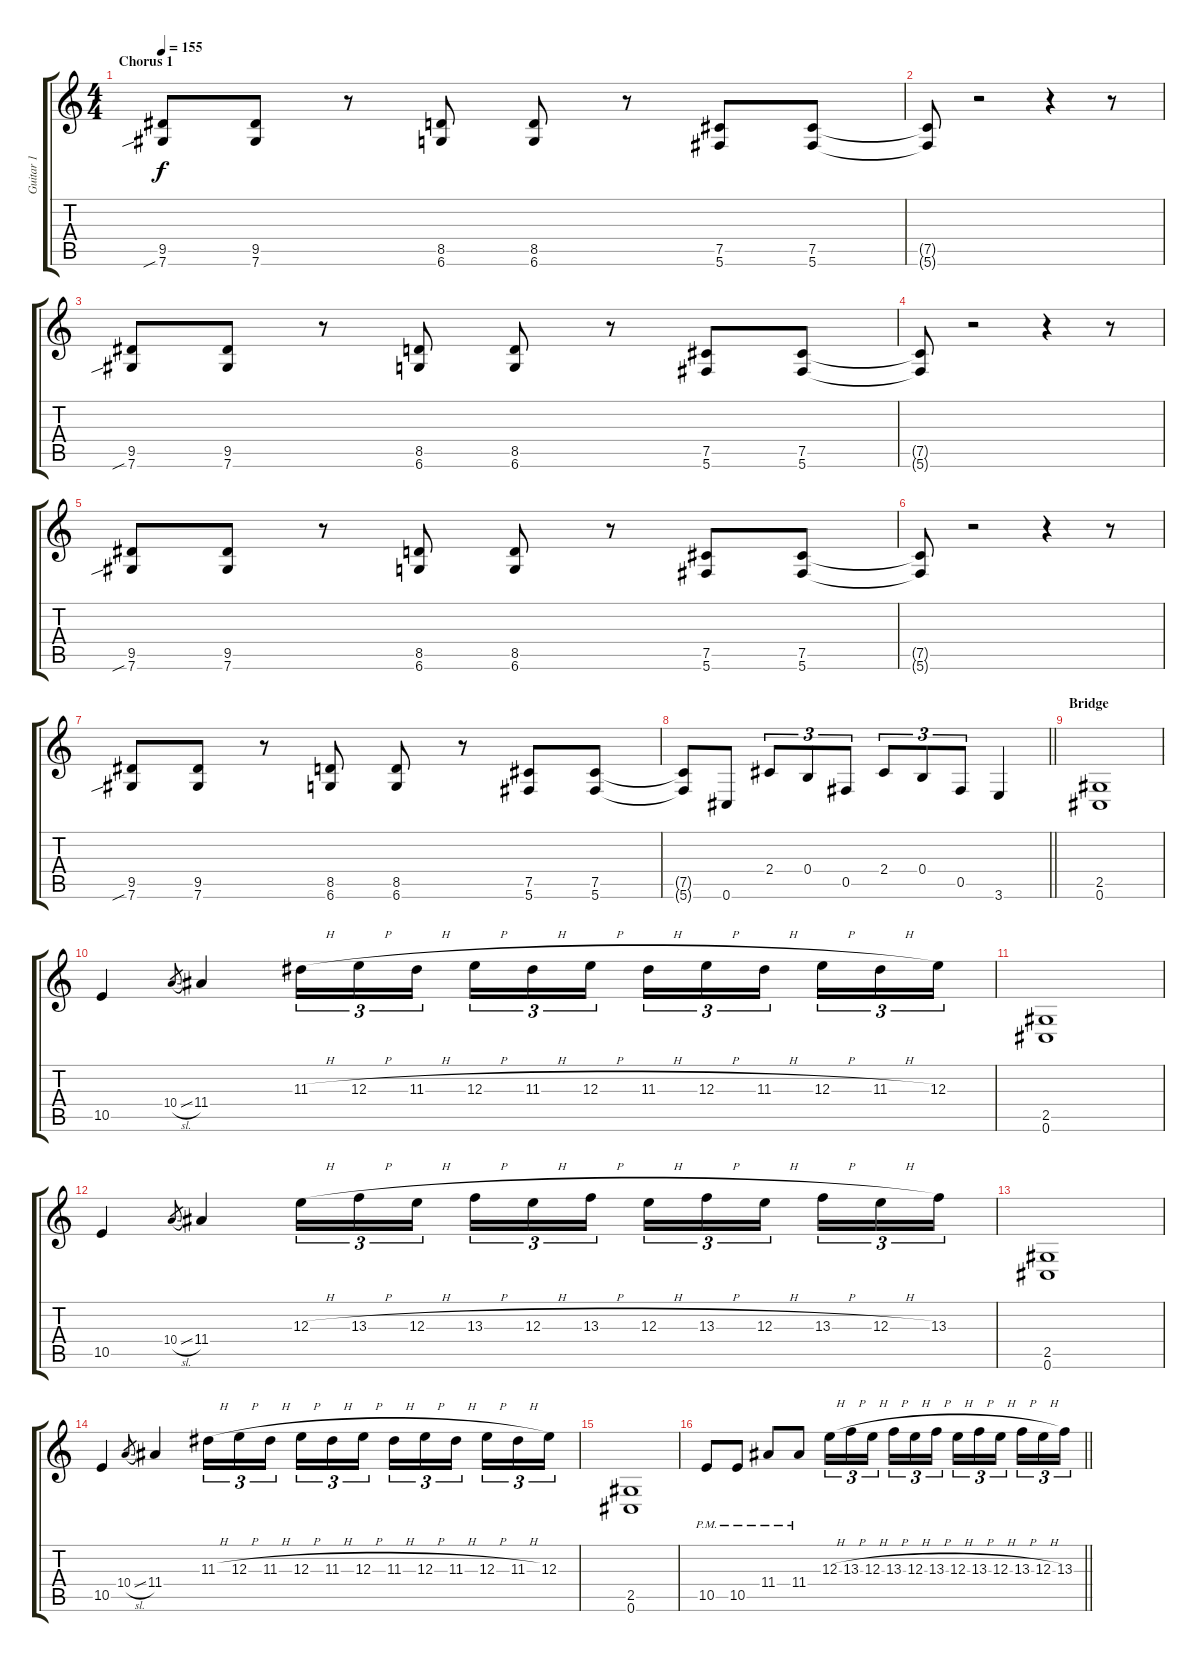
\track ("Guitar 1" "Guitar 1") {instrument distortionguitar}
\staff {score tabs}
\tuning (Db4 Ab3 E3 B2 Gb2 Db2) {hide}
\ts (4 4)
\section ("" "Chorus 1")
\tempo 155
\clef g2
\ks c
(9.5 7.6{sib}).8{dy f} (9.5 7.6).8 r.8 (8.5 6.6).8 (8.5 6.6).8 r.8 (7.5 5.6).8 (7.5 5.6).8 |
(7.5{t} 5.6{t}).8 r.2 r.4 r.8 |
(9.5 7.6{sib}).8 (9.5 7.6).8 r.8 (8.5 6.6).8 (8.5 6.6).8 r.8 (7.5 5.6).8 (7.5 5.6).8 |
(7.5{t} 5.6{t}).8 r.2 r.4 r.8 |
(9.5 7.6{sib}).8 (9.5 7.6).8 r.8 (8.5 6.6).8 (8.5 6.6).8 r.8 (7.5 5.6).8 (7.5 5.6).8 |
(7.5{t} 5.6{t}).8 r.2 r.4 r.8 |
(9.5 7.6{sib}).8 (9.5 7.6).8 r.8 (8.5 6.6).8 (8.5 6.6).8 r.8 (7.5 5.6).8 (7.5 5.6).8 |
\barLineRight lightlight
(7.5{t} 5.6{t}).8 0.6.8 2.4.8{tu (3 2)} 0.4.8{tu (3 2)} 0.5.8{tu (3 2)} 2.4.8{tu (3 2)} 0.4.8{tu (3 2)} 0.5.8{tu (3 2)} 3.6.4 |
\section ("" "Bridge")
(2.5 0.6).1 |
10.5.4 10.4{sl}.8{gr} 11.4.4 11.3{h}.16{tu (3 2)} 12.3{h}.16{tu (3 2)} 11.3{h}.16{tu (3 2)} 12.3{h}.16{tu (3 2)} 11.3{h}.16{tu (3 2)} 12.3{h}.16{tu (3 2)} 11.3{h}.16{tu (3 2)} 12.3{h}.16{tu (3 2)} 11.3{h}.16{tu (3 2)} 12.3{h}.16{tu (3 2)} 11.3{h}.16{tu (3 2)} 12.3.16{tu (3 2)} |
(2.5 0.6).1 |
10.5.4 10.4{sl}.8{gr} 11.4.4 12.3{h}.16{tu (3 2)} 13.3{h}.16{tu (3 2)} 12.3{h}.16{tu (3 2)} 13.3{h}.16{tu (3 2)} 12.3{h}.16{tu (3 2)} 13.3{h}.16{tu (3 2)} 12.3{h}.16{tu (3 2)} 13.3{h}.16{tu (3 2)} 12.3{h}.16{tu (3 2)} 13.3{h}.16{tu (3 2)} 12.3{h}.16{tu (3 2)} 13.3.16{tu (3 2)} |
(2.5 0.6).1 |
10.5.4 10.4{sl}.8{gr} 11.4.4 11.3{h}.16{tu (3 2)} 12.3{h}.16{tu (3 2)} 11.3{h}.16{tu (3 2)} 12.3{h}.16{tu (3 2)} 11.3{h}.16{tu (3 2)} 12.3{h}.16{tu (3 2)} 11.3{h}.16{tu (3 2)} 12.3{h}.16{tu (3 2)} 11.3{h}.16{tu (3 2)} 12.3{h}.16{tu (3 2)} 11.3{h}.16{tu (3 2)} 12.3.16{tu (3 2)} |
(2.5 0.6).1 |
\barLineRight lightlight
10.5{pm}.8 10.5{pm}.8 11.4{pm}.8 11.4{pm}.8 12.3{h}.16{tu (3 2)} 13.3{h}.16{tu (3 2)} 12.3{h}.16{tu (3 2)} 13.3{h}.16{tu (3 2)} 12.3{h}.16{tu (3 2)} 13.3{h}.16{tu (3 2)} 12.3{h}.16{tu (3 2)} 13.3{h}.16{tu (3 2)} 12.3{h}.16{tu (3 2)} 13.3{h}.16{tu (3 2)} 12.3{h}.16{tu (3 2)} 13.3.16{tu (3 2)}
